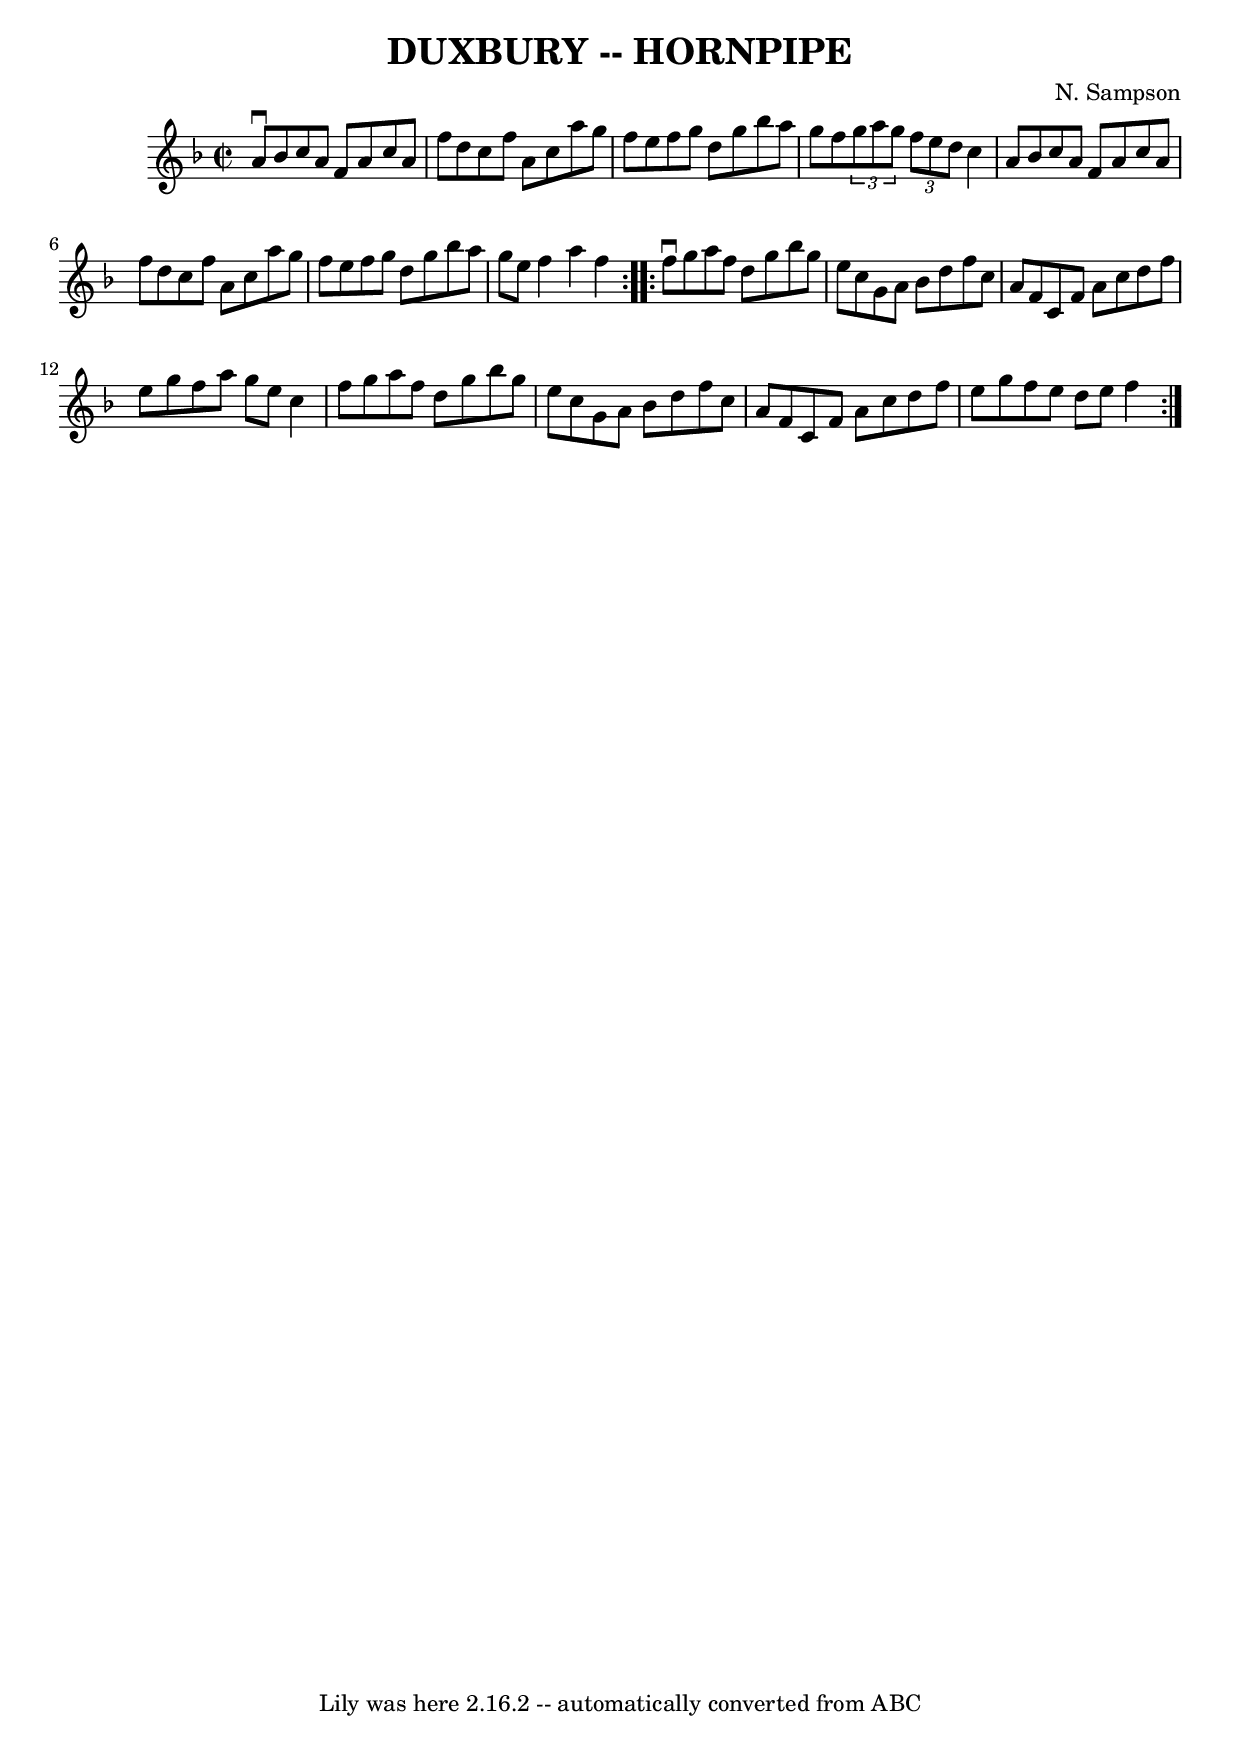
\version "2.7.40"
\include "Mammoth.ily"
\header {
	%% book = "Cole's 1000 Fiddle Tunes"
	composer = "N. Sampson"
	crossRefNumber = "1"
	footnotes = ""
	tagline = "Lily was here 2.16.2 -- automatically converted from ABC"
	title = "DUXBURY -- HORNPIPE"
}
voicedefault =  {
\set Score.defaultBarType = "empty"

\repeat volta 2 {
\override Staff.TimeSignature #'style = #'C
 \time 2/2 \key f \major a'8^\downbow bes'8        |
 c''8 a'8  
 f'8 a'8 c''8 a'8 f''8 d''8    |
 c''8 f''8 a'8   
 c''8 a''8 g''8 f''8 e''8    |
 f''8 g''8 d''8    
g''8 bes''8 a''8 g''8 f''8    |
   \times 2/3 { g''8    
a''8 g''8  }   \times 2/3 { f''8 e''8 d''8  } c''4 a'8 bes'8 
       |
 c''8 a'8 f'8 a'8 c''8 a'8 f''8 d''8    
|
 c''8 f''8 a'8 c''8 a''8 g''8 f''8 e''8    
|
 f''8 g''8 d''8 g''8 bes''8 a''8 g''8 e''8    
|
 f''4 a''4 f''4    }     \repeat volta 2 { f''8^\downbow   
g''8        |
 a''8 f''8 d''8 g''8 bes''8 g''8 e''8   
 c''8    |
 g'8 a'8 bes'8 d''8 f''8 c''8 a'8 f'8   
 |
 c'8 f'8 a'8 c''8 d''8 f''8 e''8 g''8    
|
 f''8 a''8 g''8 e''8 c''4 f''8 g''8        |
 
 a''8 f''8 d''8 g''8 bes''8 g''8 e''8 c''8    |
   
g'8 a'8 bes'8 d''8 f''8 c''8 a'8 f'8    |
 c'8    
f'8 a'8 c''8 d''8 f''8 e''8 g''8    |
 f''8 e''8   
 d''8 e''8 f''4    }   
}

\score{
    <<

	\context Staff="default"
	{
	    \voicedefault 
	}

    >>
	\layout {
	}
	\midi {}
}
